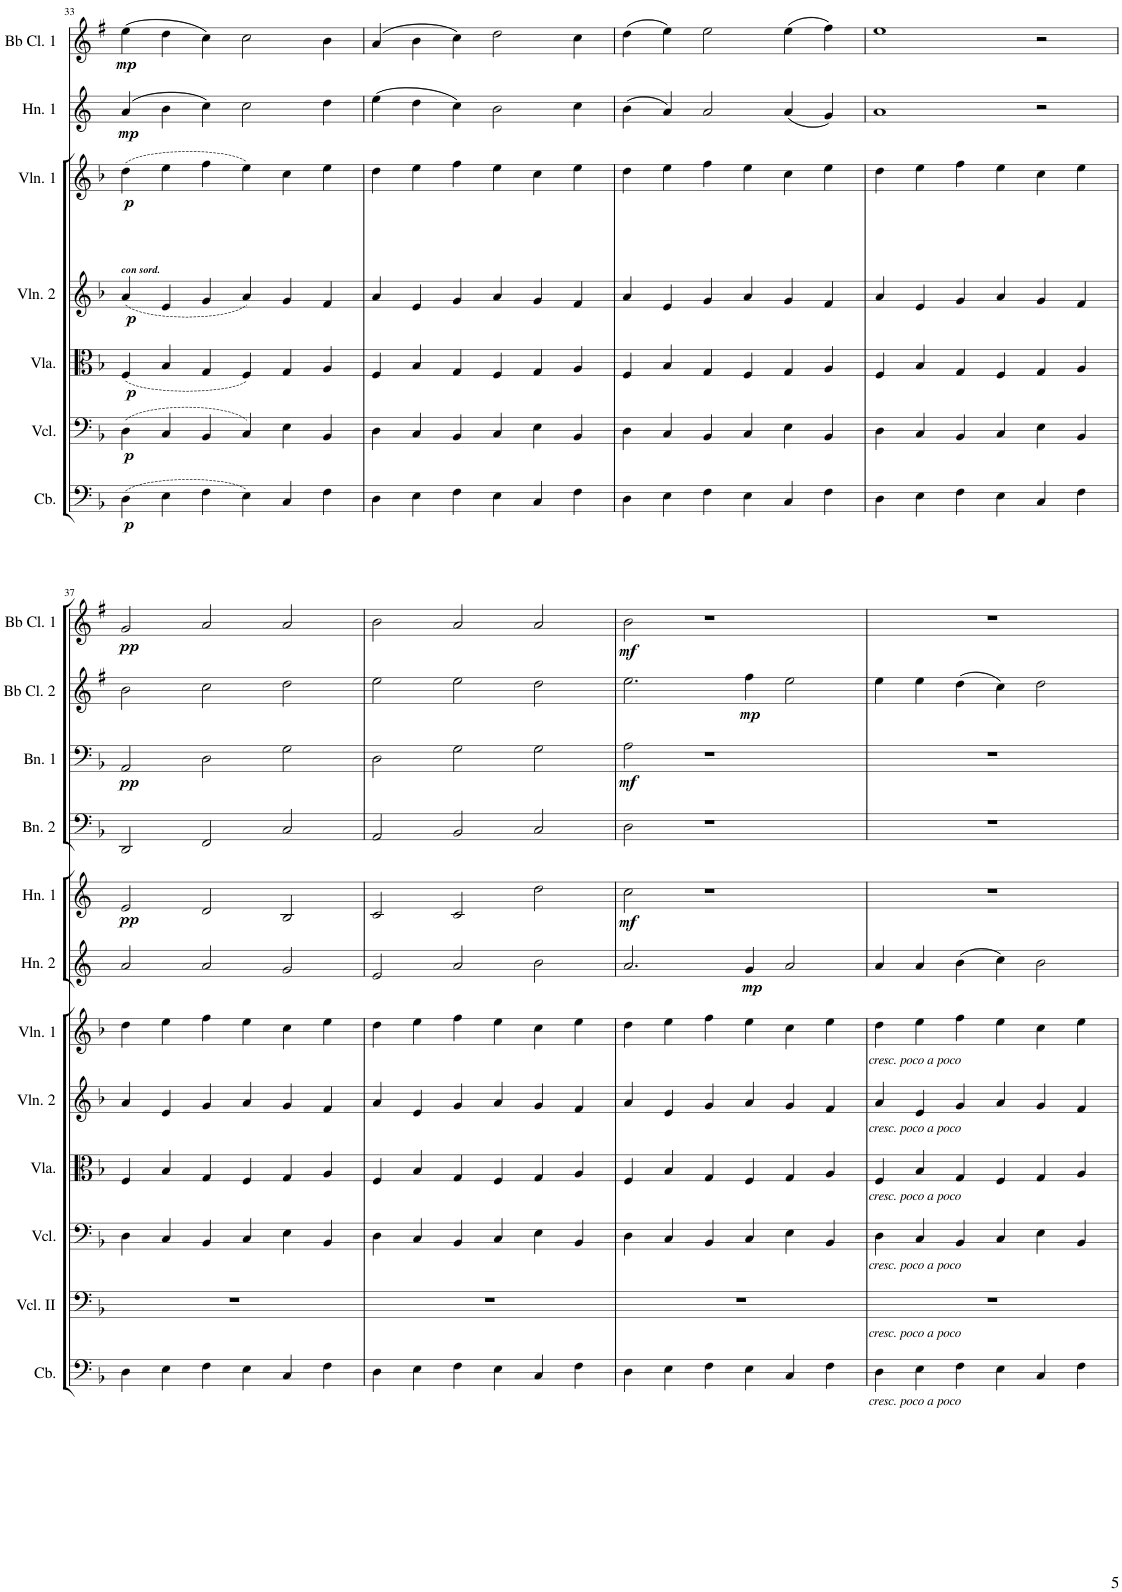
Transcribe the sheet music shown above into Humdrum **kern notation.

**kern	**dynam	**kern	**dynam	**kern	**dynam	**kern	**dynam	**kern	**dynam	**kern	**dynam	**kern	**dynam	**kern	**kern	**dynam	**kern	**dynam	**kern	**dynam
*part11	*part11	*part10	*part10	*part9	*part9	*part8	*part8	*part7	*part7	*part6	*part6	*part5	*part5	*part4	*part3	*part3	*part2	*part2	*part1	*part1
*staff11	*staff11	*staff10	*staff10	*staff9	*staff9	*staff8	*staff8	*staff7	*staff7	*staff6	*staff6	*staff5	*staff5	*staff4	*staff3	*staff3	*staff2	*staff2	*staff1	*staff1
*I"Cb.	*	*I"Vcl.	*	*I"Viola	*	*I"Violin 2	*	*I"Violin 1	*	*I"Horn 2	*	*I"Horn 1	*	*I"Bassoon 2	*I"Bassoon 1	*	*I"Bb Clarinet 2	*	*I"Bb Clarinet 1	*
*I'Cb.	*	*I'Vcl.	*	*I'Vla.	*	*I'Vln. 2	*	*I'Vln. 1	*	*I'Hn. 2	*	*I'Hn. 1	*	*I'Bn. 2	*I'Bn. 1	*	*I'Bb Cl. 2	*	*I'Bb Cl. 1	*
!!LO:PB:g=z
*clefF4	*	*clefF4	*	*clefC3	*	*clefG2	*	*clefG2	*	*clefG2	*	*clefG2	*	*clefF4	*clefF4	*	*clefG2	*	*clefG2	*
*Trd7c12	*	*	*	*	*	*	*	*	*	*Trd4c7	*	*Trd4c7	*	*	*	*	*Trd1c2	*	*Trd1c2	*
*k[b-]	*	*k[b-]	*	*k[b-]	*	*k[b-]	*	*k[b-]	*	*k[]	*	*k[]	*	*k[b-]	*k[b-]	*	*k[f#]	*	*k[f#]	*
*F:	*	*F:	*	*F:	*	*F:	*	*F:	*	*	*	*	*	*F:	*F:	*	*G:	*	*G:	*
*M6/4	*	*M6/4	*	*M6/4	*	*M6/4	*	*M6/4	*	*M6/4	*	*M6/4	*	*M6/4	*M6/4	*	*M6/4	*	*M6/4	*
=33	=33	=33	=33	=33	=33	=33	=33	=33	=33	=33	=33	=33	=33	=33	=33	=33	=33	=33	=33	=33
!	!	!	!	!	!	!	!	!LO:TX:b:Bi:t=con sord.	!	!	!	!	!	!	!	!	!	!	!	!
!	!LO:DY:b	!	!LO:DY:b	!	!LO:DY:b	!	!LO:DY:b	!	!LO:DY:b	!	!	!	!LO:DY:b	!	!	!	!	!	!	!LO:DY:b
(4D\	p	(4D\	p	(4F/	p	(4a/	p	(4dd\	p	1.r	.	(4a/	mp	1.r	1.r	.	1.r	.	(4ee\	mp
4E\	.	4C/	.	4B-/	.	4e/	.	4ee\	.	.	.	4b\	.	.	.	.	.	.	4dd\	.
4F\	.	4BB-/	.	4G/	.	4g/	.	4ff\	.	.	.	4cc\)	.	.	.	.	.	.	4cc\)	.
4E\)	.	4C/)	.	4F/)	.	4a/)	.	4ee\)	.	.	.	2cc\	.	.	.	.	.	.	2cc\	.
4C/	.	4E\	.	4G/	.	4g/	.	4cc\	.	.	.	.	.	.	.	.	.	.	.	.
4F\	.	4BB-/	.	4A/	.	4f/	.	4ee\	.	.	.	4dd\	.	.	.	.	.	.	4b\	.
=34	=34	=34	=34	=34	=34	=34	=34	=34	=34	=34	=34	=34	=34	=34	=34	=34	=34	=34	=34	=34
4D\	.	4D\	.	4F/	.	4a/	.	4dd\	.	1.r	.	(4ee\	.	1.r	1.r	.	1.r	.	(4a/	.
4E\	.	4C/	.	4B-/	.	4e/	.	4ee\	.	.	.	4dd\	.	.	.	.	.	.	4b\	.
4F\	.	4BB-/	.	4G/	.	4g/	.	4ff\	.	.	.	4cc\)	.	.	.	.	.	.	4cc\)	.
4E\	.	4C/	.	4F/	.	4a/	.	4ee\	.	.	.	2b\	.	.	.	.	.	.	2dd\	.
4C/	.	4E\	.	4G/	.	4g/	.	4cc\	.	.	.	.	.	.	.	.	.	.	.	.
4F\	.	4BB-/	.	4A/	.	4f/	.	4ee\	.	.	.	4cc\	.	.	.	.	.	.	4cc\	.
=35	=35	=35	=35	=35	=35	=35	=35	=35	=35	=35	=35	=35	=35	=35	=35	=35	=35	=35	=35	=35
4D\	.	4D\	.	4F/	.	4a/	.	4dd\	.	1.r	.	(4b\	.	1.r	1.r	.	1.r	.	(4dd\	.
4E\	.	4C/	.	4B-/	.	4e/	.	4ee\	.	.	.	4a/)	.	.	.	.	.	.	4ee\)	.
4F\	.	4BB-/	.	4G/	.	4g/	.	4ff\	.	.	.	2a/	.	.	.	.	.	.	2ee\	.
4E\	.	4C/	.	4F/	.	4a/	.	4ee\	.	.	.	.	.	.	.	.	.	.	.	.
4C/	.	4E\	.	4G/	.	4g/	.	4cc\	.	.	.	(4a/	.	.	.	.	.	.	(4ee\	.
4F\	.	4BB-/	.	4A/	.	4f/	.	4ee\	.	.	.	4g/)	.	.	.	.	.	.	4ff#\)	.
=36	=36	=36	=36	=36	=36	=36	=36	=36	=36	=36	=36	=36	=36	=36	=36	=36	=36	=36	=36	=36
4D\	.	4D\	.	4F/	.	4a/	.	4dd\	.	1.r	.	1a	.	1.r	1.r	.	1.r	.	1ee	.
4E\	.	4C/	.	4B-/	.	4e/	.	4ee\	.	.	.	.	.	.	.	.	.	.	.	.
4F\	.	4BB-/	.	4G/	.	4g/	.	4ff\	.	.	.	.	.	.	.	.	.	.	.	.
4E\	.	4C/	.	4F/	.	4a/	.	4ee\	.	.	.	.	.	.	.	.	.	.	.	.
4C/	.	4E\	.	4G/	.	4g/	.	4cc\	.	.	.	2r	.	.	.	.	.	.	2r	.
4F\	.	4BB-/	.	4A/	.	4f/	.	4ee\	.	.	.	.	.	.	.	.	.	.	.	.
!!LO:LB:g=z
=37	=37	=37	=37	=37	=37	=37	=37	=37	=37	=37	=37	=37	=37	=37	=37	=37	=37	=37	=37	=37
!	!	!	!	!	!	!	!	!	!	!	!	!	!LO:DY:b	!	!	!LO:DY:b	!	!	!	!LO:DY:b
4D\	.	4D\	.	4F/	.	4a/	.	4dd\	.	2a/	.	2e/	pp	2DD/	2AA/	pp	2b\	.	2g/	pp
4E\	.	4C/	.	4B-/	.	4e/	.	4ee\	.	.	.	.	.	.	.	.	.	.	.	.
4F\	.	4BB-/	.	4G/	.	4g/	.	4ff\	.	2a/	.	2d/	.	2FF/	2D\	.	2cc\	.	2a/	.
4E\	.	4C/	.	4F/	.	4a/	.	4ee\	.	.	.	.	.	.	.	.	.	.	.	.
4C/	.	4E\	.	4G/	.	4g/	.	4cc\	.	2g/	.	2B/	.	2C/	2G\	.	2dd\	.	2a/	.
4F\	.	4BB-/	.	4A/	.	4f/	.	4ee\	.	.	.	.	.	.	.	.	.	.	.	.
=38	=38	=38	=38	=38	=38	=38	=38	=38	=38	=38	=38	=38	=38	=38	=38	=38	=38	=38	=38	=38
4D\	.	4D\	.	4F/	.	4a/	.	4dd\	.	2e/	.	2c/	.	2AA/	2D\	.	2ee\	.	2b\	.
4E\	.	4C/	.	4B-/	.	4e/	.	4ee\	.	.	.	.	.	.	.	.	.	.	.	.
4F\	.	4BB-/	.	4G/	.	4g/	.	4ff\	.	2a/	.	2c/	.	2BB-/	2G\	.	2ee\	.	2a/	.
4E\	.	4C/	.	4F/	.	4a/	.	4ee\	.	.	.	.	.	.	.	.	.	.	.	.
4C/	.	4E\	.	4G/	.	4g/	.	4cc\	.	2b\	.	2dd\	.	2C/	2G\	.	2dd\	.	2a/	.
4F\	.	4BB-/	.	4A/	.	4f/	.	4ee\	.	.	.	.	.	.	.	.	.	.	.	.
=39	=39	=39	=39	=39	=39	=39	=39	=39	=39	=39	=39	=39	=39	=39	=39	=39	=39	=39	=39	=39
!	!	!	!	!	!	!	!	!	!	!	!	!	!LO:DY:b	!	!	!LO:DY:b	!	!	!	!LO:DY:b
4D\	.	4D\	.	4F/	.	4a/	.	4dd\	.	2.a/	.	2cc\	mf	2D\	2A\	mf	2.ee\	.	2b\	mf
4E\	.	4C/	.	4B-/	.	4e/	.	4ee\	.	.	.	.	.	.	.	.	.	.	.	.
4F\	.	4BB-/	.	4G/	.	4g/	.	4ff\	.	.	.	1r	.	1r	1r	.	.	.	1r	.
!	!	!	!	!	!	!	!	!	!	!	!LO:DY:b	!	!	!	!	!	!	!LO:DY:b	!	!
4E\	.	4C/	.	4F/	.	4a/	.	4ee\	.	4g/	mp	.	.	.	.	.	4ff#\	mp	.	.
4C/	.	4E\	.	4G/	.	4g/	.	4cc\	.	2a/	.	.	.	.	.	.	2ee\	.	.	.
4F\	.	4BB-/	.	4A/	.	4f/	.	4ee\	.	.	.	.	.	.	.	.	.	.	.	.
=40	=40	=40	=40	=40	=40	=40	=40	=40	=40	=40	=40	=40	=40	=40	=40	=40	=40	=40	=40	=40
!	!	!	!	!	!	!	!	!LO:TX:b:i:t=cresc. poco a poco	!	!	!	!	!	!	!	!	!	!	!	!
!	!	!	!	!	!	!LO:TX:b:i:t=cresc. poco a poco	!	!	!	!	!	!	!	!	!	!	!	!	!	!
!	!	!	!	!LO:TX:b:i:t=cresc. poco a poco	!	!	!	!	!	!	!	!	!	!	!	!	!	!	!	!
!	!	!LO:TX:b:i:t=cresc. poco a poco	!	!	!	!	!	!	!	!	!	!	!	!	!	!	!	!	!	!
!LO:TX:b:i:t=cresc. poco a poco	!	!	!	!	!	!	!	!	!	!	!	!	!	!	!	!	!	!	!	!
4D\	.	4D\	.	4F/	.	4a/	.	4dd\	.	4a/	.	1.r	.	1.r	1.r	.	4ee\	.	1.r	.
4E\	.	4C/	.	4B-/	.	4e/	.	4ee\	.	4a/	.	.	.	.	.	.	4ee\	.	.	.
4F\	.	4BB-/	.	4G/	.	4g/	.	4ff\	.	(4b\	.	.	.	.	.	.	(4dd\	.	.	.
4E\	.	4C/	.	4F/	.	4a/	.	4ee\	.	4cc\)	.	.	.	.	.	.	4cc\)	.	.	.
4C/	.	4E\	.	4G/	.	4g/	.	4cc\	.	2b\	.	.	.	.	.	.	2dd\	.	.	.
4F\	.	4BB-/	.	4A/	.	4f/	.	4ee\	.	.	.	.	.	.	.	.	.	.	.	.
=	=	=	=	=	=	=	=	=	=	=	=	=	=	=	=	=	=	=	=	=
*-	*-	*-	*-	*-	*-	*-	*-	*-	*-	*-	*-	*-	*-	*-	*-	*-	*-	*-	*-	*-
